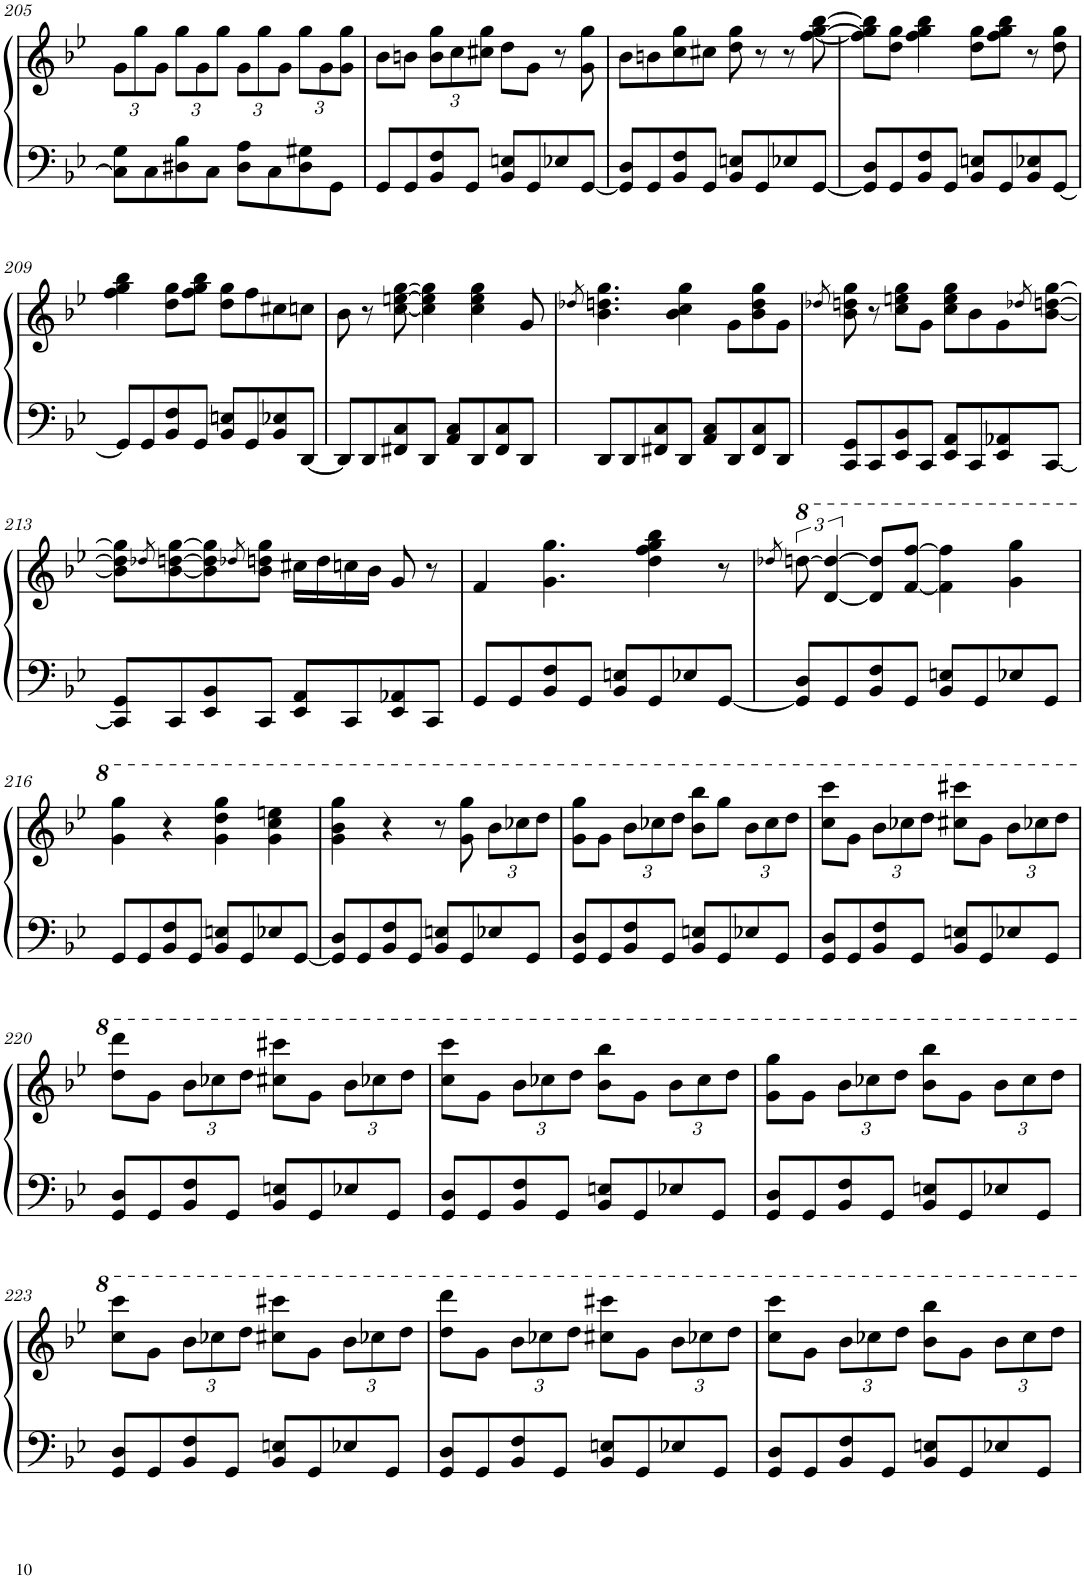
**kern	**kern
*part1	*part1
*staff2	*staff1
*I"Upright Piano	*
*I'Pno.	*
!!LO:PB:g=z
*clefF4	*clefG2
*k[b-e-]	*k[b-e-]
*M4/4	*M4/4
*	*Xbrackettup
=205	=205
8C\] 8G\L	12g\L
.	12gg\
8C\	.
.	12g\J
8D#X\ 8B-\	12gg\L
.	12g\
8C\J	.
.	12gg\J
8D#\ 8A\L	12g\L
.	12gg\
8C\	.
.	12g\J
8D#\ 8G#X\	12gg\L
.	12g\
8GG\J	.
.	12g\ 12gg\J
=206	=206
8GG/L	8b-\L
8GG/	8bn\J
8BB-/ 8F/	12b\ 12gg\L
.	12cc\
8GG/J	.
.	12cc#X\ 12gg\J
8BB-/ 8En/L	8dd\L
8GG/	8g\J
8E-X/	8r
[8GG/J	8g\ 8gg\
=207	=207
8GG/] 8D/L	8b-\L
8GG/	8bn\
8BB-/ 8F/	8cc\ 8gg\
8GG/J	8cc#X\J
8BB-/ 8En/L	8dd\ 8gg\
8GG/	8r
8E-X/	8r
[8GG/J	[8ff\ [8gg\ [8bb-\
=208	=208
8GG/] 8D/L	8ff\] 8gg\] 8bb-\]L
8GG/	8dd\ 8gg\J
8BB-/ 8F/	4ff\ 4gg\ 4bb-\
8GG/J	.
8BB-/ 8En/L	8dd\ 8gg\L
8GG/	8ff\ 8gg\ 8bb-\J
8BB-/ 8E-X/	8r
[8GG/J	8dd\ 8gg\
!!LO:LB:g=z
=209	=209
8GG/L]	4ff\ 4gg\ 4bb-\
8GG/	.
8BB-/ 8F/	8dd\ 8gg\L
8GG/J	8ff\ 8gg\ 8bb-\J
8BB-/ 8En/L	8dd\ 8gg\L
8GG/	8ff\
8BB-/ 8E-X/	8cc#X\
[8DD/J	8ccn\J
=210	=210
8DD/L]	8b-\
8DD/	8r
8FF#X/ 8C/	[8cc\ [8een\ [8gg\
8DD/J	4cc\] 4ee\] 4gg\]
8AA/ 8C/L	.
8DD/	4cc\ 4ee\ 4gg\
8FF#/ 8C/	.
8DD/J	8g/
=211	=211
.	8qdd-X/
8DD/L	4.b-\ 4.ddn\ 4.gg\
8DD/	.
8FF#X/ 8C/	.
8DD/J	4b-\ 4cc\ 4gg\
8AA/ 8C/L	.
8DD/	8g\L
8FF#/ 8C/	8b-\ 8dd\ 8gg\
8DD/J	8g\J
=212	=212
.	8qdd-X/
8CC/ 8GG/L	8b-\ 8ddn\ 8gg\
8CC/	8r
8EE-/ 8BB-/	8cc\ 8een\ 8gg\L
8CC/J	8g\J
8EE-/ 8AA/L	8cc\ 8ee\ 8gg\L
8CC/	8b-\
8EE-/ 8AA-X/	8g\
.	8qdd-X/
[8CC/J	[8b-\ [8ddn\ [8gg\J
!!LO:LB:g=z
=213	=213
8CC/] 8GG/L	8b-\] 8dd\] 8gg\]L
.	8qdd-X/
8CC/	[8b-\ [8ddn\ [8gg\
8EE-/ 8BB-/	8b-\] 8dd\] 8gg\]
.	8qdd-X/
8CC/J	8b-\ 8ddn\ 8gg\J
8EE-/ 8AA/L	16cc#X\LL
.	16dd\
8CC/	16ccn\
.	16b-\JJ
8EE-/ 8AA-X/	8g/
8CC/J	8r
=214	=214
8GG/L	4f/
8GG/	.
8BB-/ 8F/	4.g\ 4.gg\
8GG/J	.
8BB-/ 8En/L	.
8GG/	4dd\ 4ff\ 4gg\ 4bb-\
8E-X/	.
[8GG/J	8r
=215	=215
.	8qddd-X/
*	*brackettup
8GG/] 8D/L	[12dddn\
.	[6dd/ 6ddd/_
8GG/	.
8BB-/ 8F/	8dd/] 8ddd/]L
8GG/J	[8ff/ [8fff/J
8BB-/ 8En/L	4ff\] 4fff\]
8GG/	.
8E-X/	4gg\ 4ggg\
8GG/J	.
!!LO:LB:g=z
=216	=216
8GG/L	4gg\ 4ggg\
8GG/	.
8BB-/ 8F/	4r
8GG/J	.
8BB-/ 8En/L	4gg\ 4ddd\ 4ggg\
8GG/	.
8E-X/	4gg\ 4ccc\ 4eeen\
[8GG/J	.
=217	=217
8GG/] 8D/L	4gg\ 4bb-\ 4ggg\
8GG/	.
8BB-/ 8F/	4r
8GG/J	.
8BB-/ 8En/L	8r
8GG/	8gg\ 8ggg\
*	*Xbrackettup
8E-X/	12bb-\L
.	12ccc-X\
8GG/J	.
.	12ddd\J
=218	=218
8GG/ 8D/L	8gg\ 8ggg\L
8GG/	8gg\J
8BB-/ 8F/	12bb-\L
.	12ccc-X\
8GG/J	.
.	12ddd\J
8BB-/ 8En/L	8bb-\ 8bbb-\L
8GG/	8ggg\J
8E-X/	12bb-\L
.	12ccc-\
8GG/J	.
.	12ddd\J
=219	=219
8GG/ 8D/L	8ccc\ 8cccc\L
8GG/	8gg\J
8BB-/ 8F/	12bb-\L
.	12ccc-X\
8GG/J	.
.	12ddd\J
8BB-/ 8En/L	8ccc#X\ 8cccc#X\L
8GG/	8gg\J
8E-X/	12bb-\L
.	12ccc-X\
8GG/J	.
.	12ddd\J
!!LO:LB:g=z
=220	=220
8GG/ 8D/L	8ddd\ 8dddd\L
8GG/	8gg\J
8BB-/ 8F/	12bb-\L
.	12ccc-X\
8GG/J	.
.	12ddd\J
8BB-/ 8En/L	8ccc#X\ 8cccc#X\L
8GG/	8gg\J
8E-X/	12bb-\L
.	12ccc-X\
8GG/J	.
.	12ddd\J
=221	=221
8GG/ 8D/L	8ccc\ 8cccc\L
8GG/	8gg\J
8BB-/ 8F/	12bb-\L
.	12ccc-X\
8GG/J	.
.	12ddd\J
8BB-/ 8En/L	8bb-\ 8bbb-\L
8GG/	8gg\J
8E-X/	12bb-\L
.	12ccc-\
8GG/J	.
.	12ddd\J
=222	=222
8GG/ 8D/L	8gg\ 8ggg\L
8GG/	8gg\J
8BB-/ 8F/	12bb-\L
.	12ccc-X\
8GG/J	.
.	12ddd\J
8BB-/ 8En/L	8bb-\ 8bbb-\L
8GG/	8gg\J
8E-X/	12bb-\L
.	12ccc-\
8GG/J	.
.	12ddd\J
!!LO:LB:g=z
=223	=223
8GG/ 8D/L	8ccc\ 8cccc\L
8GG/	8gg\J
8BB-/ 8F/	12bb-\L
.	12ccc-X\
8GG/J	.
.	12ddd\J
8BB-/ 8En/L	8ccc#X\ 8cccc#X\L
8GG/	8gg\J
8E-X/	12bb-\L
.	12ccc-X\
8GG/J	.
.	12ddd\J
=224	=224
8GG/ 8D/L	8ddd\ 8dddd\L
8GG/	8gg\J
8BB-/ 8F/	12bb-\L
.	12ccc-X\
8GG/J	.
.	12ddd\J
8BB-/ 8En/L	8ccc#X\ 8cccc#X\L
8GG/	8gg\J
8E-X/	12bb-\L
.	12ccc-X\
8GG/J	.
.	12ddd\J
=225	=225
8GG/ 8D/L	8ccc\ 8cccc\L
8GG/	8gg\J
8BB-/ 8F/	12bb-\L
.	12ccc-X\
8GG/J	.
.	12ddd\J
8BB-/ 8En/L	8bb-\ 8bbb-\L
8GG/	8gg\J
8E-X/	12bb-\L
.	12ccc-\
8GG/J	.
.	12ddd\J
=	=
*-	*-
